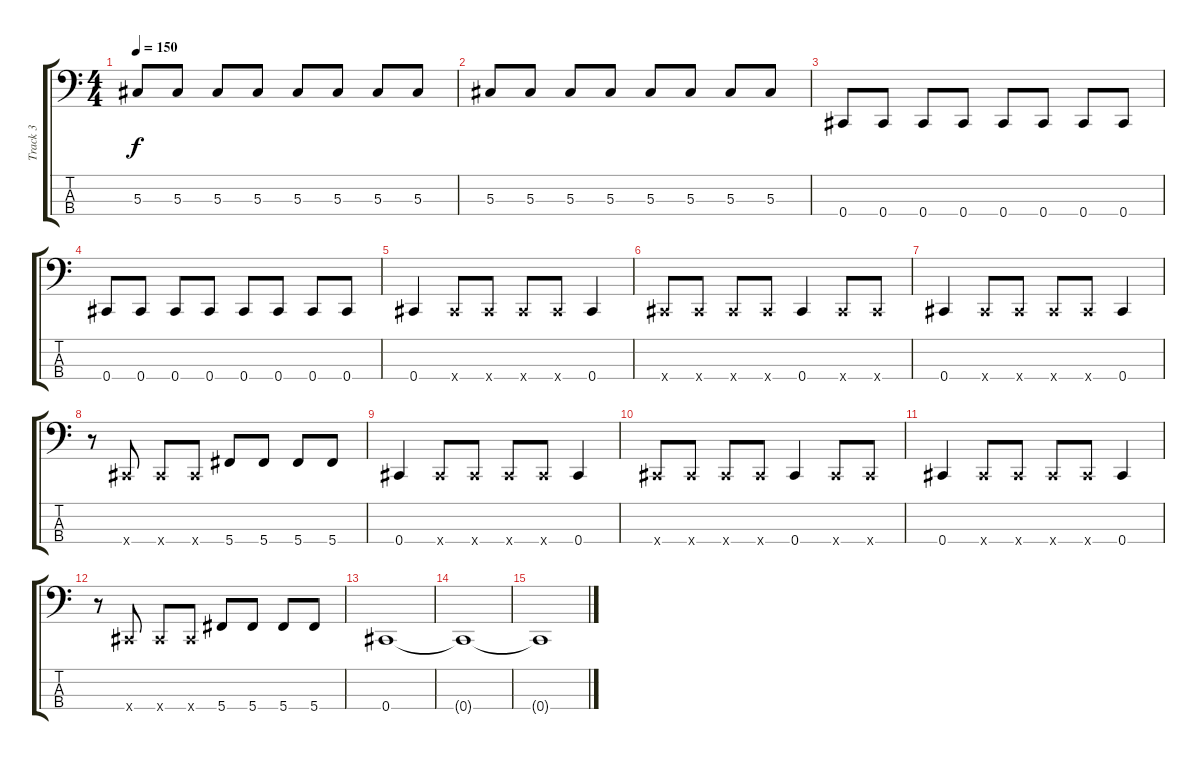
\track ("Track 3" "Track 3") {instrument electricbassfinger}
\staff {score tabs}
\tuning (Gb2 Db2 Ab1 Db1) {hide}
\ts (4 4)
\tempo 150
\clef f4
\ks c
5.3.8{dy f} 5.3.8 5.3.8 5.3.8 5.3.8 5.3.8 5.3.8 5.3.8 |
5.3.8 5.3.8 5.3.8 5.3.8 5.3.8 5.3.8 5.3.8 5.3.8 |
0.4.8 0.4.8 0.4.8 0.4.8 0.4.8 0.4.8 0.4.8 0.4.8 |
0.4.8 0.4.8 0.4.8 0.4.8 0.4.8 0.4.8 0.4.8 0.4.8 |
0.4.4 0.4{x}.8 0.4{x}.8 0.4{x}.8 0.4{x}.8 0.4.4 |
0.4{x}.8 0.4{x}.8 0.4{x}.8 0.4{x}.8 0.4.4 0.4{x}.8 0.4{x}.8 |
0.4.4 0.4{x}.8 0.4{x}.8 0.4{x}.8 0.4{x}.8 0.4.4 |
r.8 0.4{x}.8 0.4{x}.8 0.4{x}.8 5.4.8 5.4.8 5.4.8 5.4.8 |
0.4.4 0.4{x}.8 0.4{x}.8 0.4{x}.8 0.4{x}.8 0.4.4 |
0.4{x}.8 0.4{x}.8 0.4{x}.8 0.4{x}.8 0.4.4 0.4{x}.8 0.4{x}.8 |
0.4.4 0.4{x}.8 0.4{x}.8 0.4{x}.8 0.4{x}.8 0.4.4 |
r.8 0.4{x}.8 0.4{x}.8 0.4{x}.8 5.4.8 5.4.8 5.4.8 5.4.8 |
0.4.1 |
0.4{t}.1 |
0.4{t}.1
